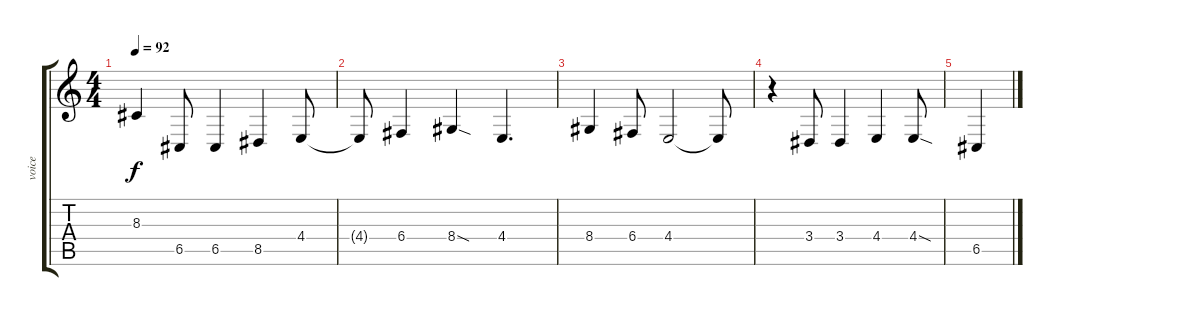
\track ("voice" "voice") {instrument pad5bowed}
\staff {score tabs}
\tuning (D4 A3 F3 C3 G2 Db2) {hide}
\ts (4 4)
\tempo 92
\clef g2
\ks c
8.3{t}.4{dy f} 6.5.8 6.5.4 8.5.4 4.4.8 |
4.4{t}.8 6.4.4 8.4{sod}.4 4.4.4{d} |
8.4.4 6.4.8 4.4.2 4.4{t}.8 |
r.4 3.4.8 3.4.4 4.4.4 4.4{sod}.8 |
6.5.4
